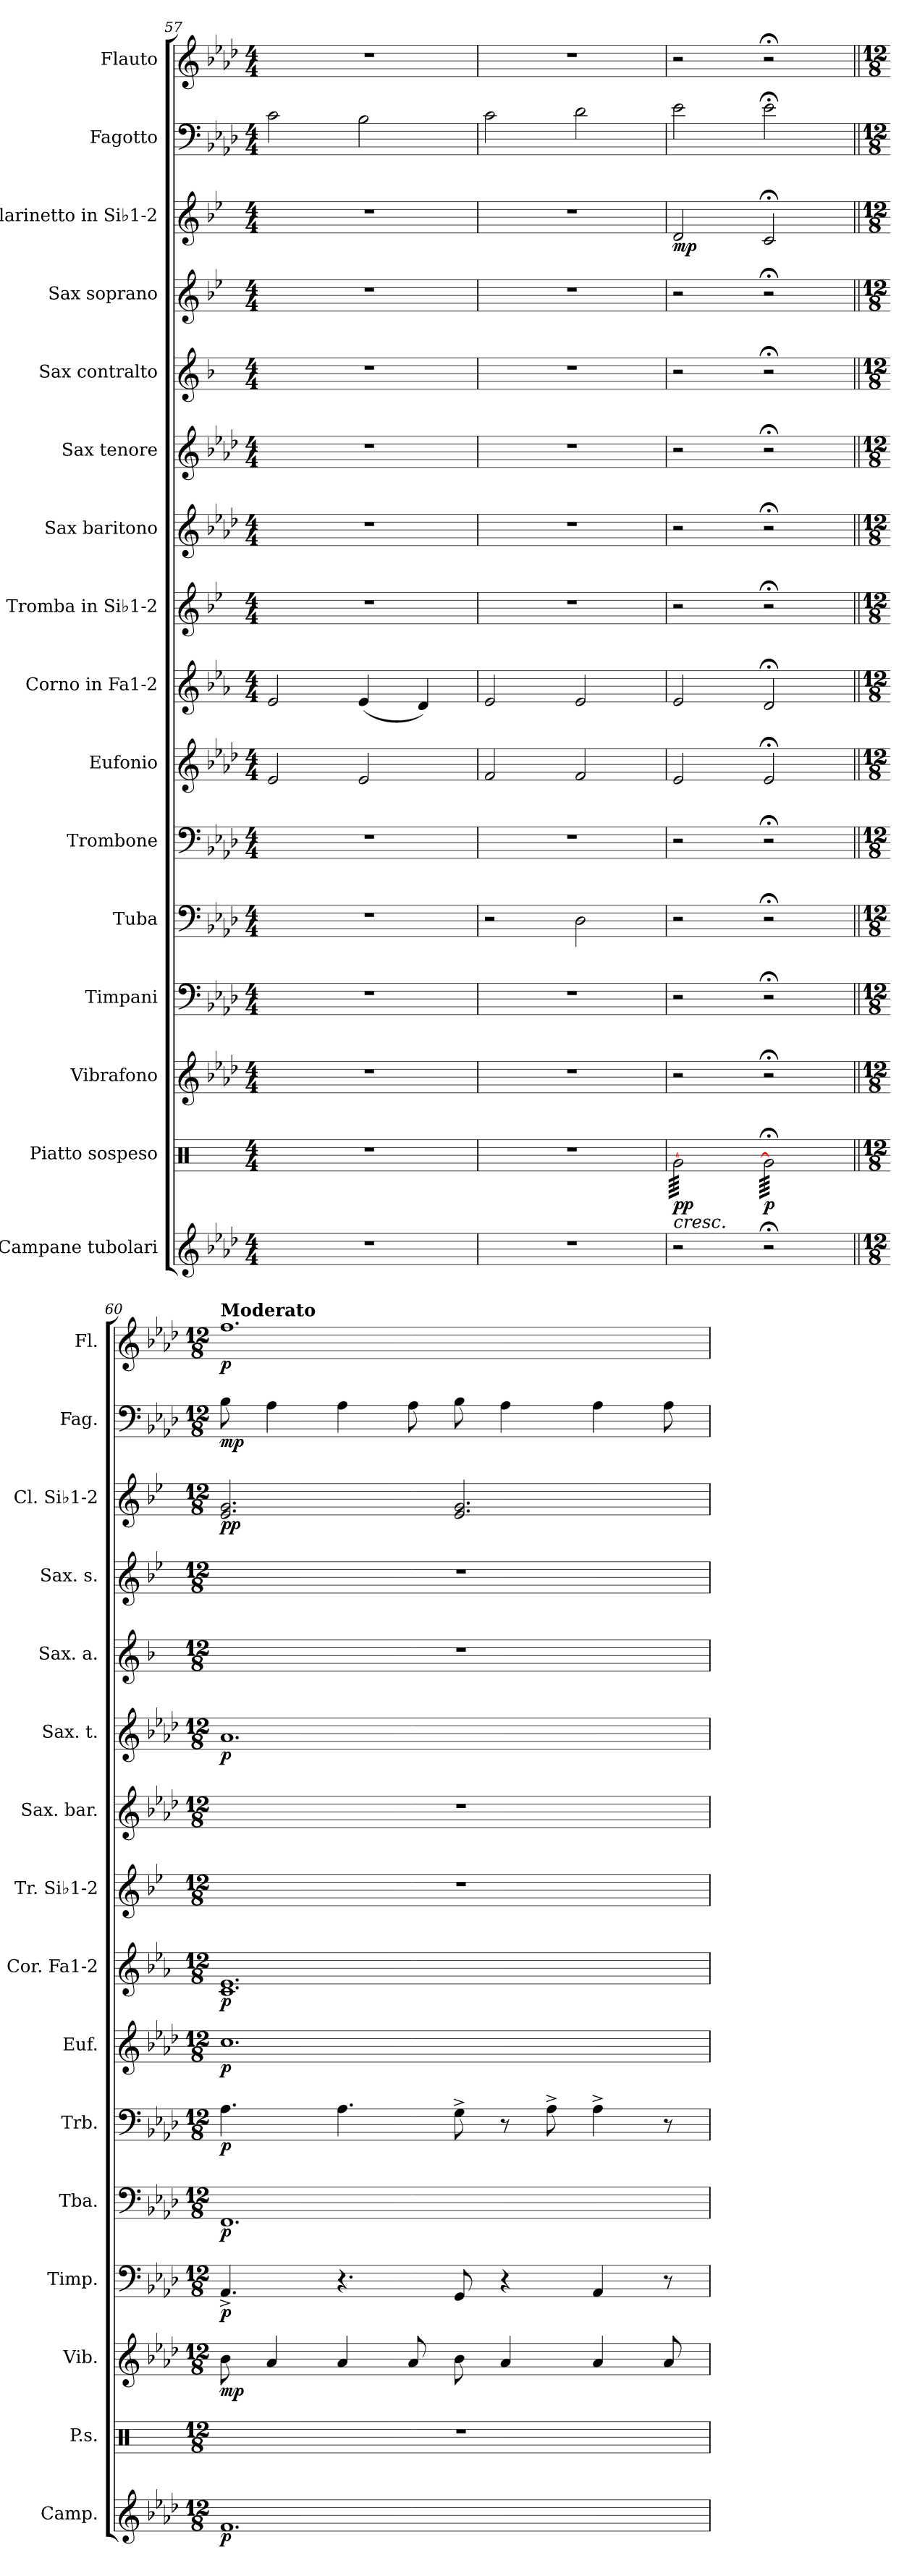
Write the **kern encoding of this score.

**kern	**dynam	**kern	**dynam	**kern	**dynam	**kern	**dynam	**kern	**dynam	**kern	**dynam	**kern	**dynam	**kern	**dynam	**kern	**kern	**kern	**dynam	**kern	**kern	**kern	**dynam	**kern	**dynam	**kern	**dynam
*part16	*part16	*part15	*part15	*part14	*part14	*part13	*part13	*part12	*part12	*part11	*part11	*part10	*part10	*part9	*part9	*part8	*part7	*part6	*part6	*part5	*part4	*part3	*part3	*part2	*part2	*part1	*part1
*staff16	*staff16	*staff15	*staff15	*staff14	*staff14	*staff13	*staff13	*staff12	*staff12	*staff11	*staff11	*staff10	*staff10	*staff9	*staff9	*staff8	*staff7	*staff6	*staff6	*staff5	*staff4	*staff3	*staff3	*staff2	*staff2	*staff1	*staff1
*I"Campane tubolari	*	*I"Piatto sospeso	*	*I"Vibrafono	*	*I"Timpani	*	*I"Tuba	*	*I"Trombone	*	*I"Eufonio	*	*I"Corno in Fa1-2	*	*I"Tromba in Si♭1-2	*I"Sax baritono	*I"Sax tenore	*	*I"Sax contralto	*I"Sax soprano	*I"Clarinetto in Si♭1-2	*	*I"Fagotto	*	*I"Flauto	*
*I'Camp.	*	*I'P.s.	*	*I'Vib.	*	*I'Timp.	*	*I'Tba.	*	*I'Trb.	*	*I'Euf.	*	*I'Cor. Fa1-2	*	*I'Tr. Si♭1-2	*I'Sax. bar.	*I'Sax. t.	*	*I'Sax. a.	*I'Sax. s.	*I'Cl. Si♭1-2	*	*I'Fag.	*	*I'Fl.	*
*clefG2	*	*clefX	*	*clefG2	*	*clefF4	*	*clefF4	*	*clefF4	*	*clefG2	*	*clefG2	*	*clefG2	*clefG2	*clefG2	*	*clefG2	*clefG2	*clefG2	*	*clefF4	*	*clefG2	*
*	*	*	*	*	*	*	*	*	*	*	*	*ITrd8c14	*	*ITrd4c7	*	*ITrd1c2	*ITrd12c21	*ITrd8c14	*	*ITrd5c9	*ITrd1c2	*ITrd1c2	*	*	*	*	*
*k[b-e-a-d-]	*	*k[]	*	*k[b-e-a-d-]	*	*k[b-e-a-d-]	*	*k[b-e-a-d-]	*	*k[b-e-a-d-]	*	*k[b-e-a-d-]	*	*k[b-e-a-d-]	*	*k[b-e-a-d-]	*k[b-e-a-d-]	*k[b-e-a-d-]	*	*k[b-e-a-d-]	*k[b-e-a-d-]	*k[b-e-a-d-]	*	*k[b-e-a-d-]	*	*k[b-e-a-d-]	*
*M4/4	*	*M4/4	*	*M4/4	*	*M4/4	*	*M4/4	*	*M4/4	*	*M4/4	*	*M4/4	*	*M4/4	*M4/4	*M4/4	*	*M4/4	*M4/4	*M4/4	*	*M4/4	*	*M4/4	*
=57	=57	=57	=57	=57	=57	=57	=57	=57	=57	=57	=57	=57	=57	=57	=57	=57	=57	=57	=57	=57	=57	=57	=57	=57	=57	=57	=57
1r	.	1r	.	1r	.	1r	.	1r	.	1r	.	2E-/	.	2A-/	.	1r	1r	1r	.	1r	1r	1r	.	2c\	.	1r	.
.	.	.	.	.	.	.	.	.	.	.	.	2E-/	.	(<4A-/	.	.	.	.	.	.	.	.	.	2B-\	.	.	.
.	.	.	.	.	.	.	.	.	.	.	.	.	.	4G/)	.	.	.	.	.	.	.	.	.	.	.	.	.
=58	=58	=58	=58	=58	=58	=58	=58	=58	=58	=58	=58	=58	=58	=58	=58	=58	=58	=58	=58	=58	=58	=58	=58	=58	=58	=58	=58
1r	.	1r	.	1r	.	1r	.	2r	.	1r	.	2F/	.	2A-/	.	1r	1r	1r	.	1r	1r	1r	.	2c\	.	1r	.
.	.	.	.	.	.	.	.	2D-\	.	.	.	2F/	.	2A-/	.	.	.	.	.	.	.	.	.	2d-\	.	.	.
!!LO:PB:g=z
=59	=59	=59	=59	=59	=59	=59	=59	=59	=59	=59	=59	=59	=59	=59	=59	=59	=59	=59	=59	=59	=59	=59	=59	=59	=59	=59	=59
!	!	!	!LO:HP:b	!	!	!	!	!	!	!	!	!	!	!	!	!	!	!	!	!	!	!	!	!	!	!	!
!	!	!	!LO:DY:n=1:b	!	!	!	!	!	!	!	!	!	!	!	!	!	!	!	!	!	!	!	!LO:DY:b	!	!	!	!
*	*	*tremolo	*	*	*	*	*	*	*	*	*	*	*	*	*	*	*	*	*	*	*	*	*	*	*	*	*
2r	.	[64Rg\LLLL	< pp	2r	.	2r	.	2r	.	2r	.	2E-/	.	2A-/	.	2r	2r	2r	.	2r	2r	2c/	mp	2e-\	.	2r	.
.	.	64Rg\	.	.	.	.	.	.	.	.	.	.	.	.	.	.	.	.	.	.	.	.	.	.	.	.	.
.	.	64Rg\	.	.	.	.	.	.	.	.	.	.	.	.	.	.	.	.	.	.	.	.	.	.	.	.	.
.	.	64Rg\	.	.	.	.	.	.	.	.	.	.	.	.	.	.	.	.	.	.	.	.	.	.	.	.	.
.	.	64Rg\	.	.	.	.	.	.	.	.	.	.	.	.	.	.	.	.	.	.	.	.	.	.	.	.	.
.	.	64Rg\	.	.	.	.	.	.	.	.	.	.	.	.	.	.	.	.	.	.	.	.	.	.	.	.	.
.	.	64Rg\	.	.	.	.	.	.	.	.	.	.	.	.	.	.	.	.	.	.	.	.	.	.	.	.	.
.	.	64Rg\	.	.	.	.	.	.	.	.	.	.	.	.	.	.	.	.	.	.	.	.	.	.	.	.	.
.	.	64Rg\	.	.	.	.	.	.	.	.	.	.	.	.	.	.	.	.	.	.	.	.	.	.	.	.	.
.	.	64Rg\	.	.	.	.	.	.	.	.	.	.	.	.	.	.	.	.	.	.	.	.	.	.	.	.	.
.	.	64Rg\	.	.	.	.	.	.	.	.	.	.	.	.	.	.	.	.	.	.	.	.	.	.	.	.	.
.	.	64Rg\	.	.	.	.	.	.	.	.	.	.	.	.	.	.	.	.	.	.	.	.	.	.	.	.	.
.	.	64Rg\	.	.	.	.	.	.	.	.	.	.	.	.	.	.	.	.	.	.	.	.	.	.	.	.	.
.	.	64Rg\	.	.	.	.	.	.	.	.	.	.	.	.	.	.	.	.	.	.	.	.	.	.	.	.	.
.	.	64Rg\	.	.	.	.	.	.	.	.	.	.	.	.	.	.	.	.	.	.	.	.	.	.	.	.	.
.	.	64Rg\	.	.	.	.	.	.	.	.	.	.	.	.	.	.	.	.	.	.	.	.	.	.	.	.	.
.	.	64Rg\	.	.	.	.	.	.	.	.	.	.	.	.	.	.	.	.	.	.	.	.	.	.	.	.	.
.	.	64Rg\	.	.	.	.	.	.	.	.	.	.	.	.	.	.	.	.	.	.	.	.	.	.	.	.	.
.	.	64Rg\	.	.	.	.	.	.	.	.	.	.	.	.	.	.	.	.	.	.	.	.	.	.	.	.	.
.	.	64Rg\	.	.	.	.	.	.	.	.	.	.	.	.	.	.	.	.	.	.	.	.	.	.	.	.	.
.	.	64Rg\	.	.	.	.	.	.	.	.	.	.	.	.	.	.	.	.	.	.	.	.	.	.	.	.	.
.	.	64Rg\	.	.	.	.	.	.	.	.	.	.	.	.	.	.	.	.	.	.	.	.	.	.	.	.	.
.	.	64Rg\	.	.	.	.	.	.	.	.	.	.	.	.	.	.	.	.	.	.	.	.	.	.	.	.	.
.	.	64Rg\	.	.	.	.	.	.	.	.	.	.	.	.	.	.	.	.	.	.	.	.	.	.	.	.	.
.	.	64Rg\	.	.	.	.	.	.	.	.	.	.	.	.	.	.	.	.	.	.	.	.	.	.	.	.	.
.	.	64Rg\	.	.	.	.	.	.	.	.	.	.	.	.	.	.	.	.	.	.	.	.	.	.	.	.	.
.	.	64Rg\	.	.	.	.	.	.	.	.	.	.	.	.	.	.	.	.	.	.	.	.	.	.	.	.	.
.	.	64Rg\	.	.	.	.	.	.	.	.	.	.	.	.	.	.	.	.	.	.	.	.	.	.	.	.	.
.	.	64Rg\	.	.	.	.	.	.	.	.	.	.	.	.	.	.	.	.	.	.	.	.	.	.	.	.	.
.	.	64Rg\	.	.	.	.	.	.	.	.	.	.	.	.	.	.	.	.	.	.	.	.	.	.	.	.	.
.	.	64Rg\	.	.	.	.	.	.	.	.	.	.	.	.	.	.	.	.	.	.	.	.	.	.	.	.	.
.	.	64Rg\JJJJ	.	.	.	.	.	.	.	.	.	.	.	.	.	.	.	.	.	.	.	.	.	.	.	.	.
!	!	!	!LO:DY:n=2:b	!	!	!	!	!	!	!	!	!	!	!	!	!	!	!	!	!	!	!	!	!	!	!	!
2r;<	.	64Rg;<\]LLLL	p	2r;<	.	2r;<	.	2r;<	.	2r;<	.	2E-;</	.	2G;</	.	2r;<	2r;<	2r;<	.	2r;<	2r;<	2B-;</	.	2e-;<\	.	2r;<	.
.	.	64Rg;<\	.	.	.	.	.	.	.	.	.	.	.	.	.	.	.	.	.	.	.	.	.	.	.	.	.
.	.	64Rg;<\	.	.	.	.	.	.	.	.	.	.	.	.	.	.	.	.	.	.	.	.	.	.	.	.	.
.	.	64Rg;<\	.	.	.	.	.	.	.	.	.	.	.	.	.	.	.	.	.	.	.	.	.	.	.	.	.
.	.	64Rg;<\	.	.	.	.	.	.	.	.	.	.	.	.	.	.	.	.	.	.	.	.	.	.	.	.	.
.	.	64Rg;<\	.	.	.	.	.	.	.	.	.	.	.	.	.	.	.	.	.	.	.	.	.	.	.	.	.
.	.	64Rg;<\	.	.	.	.	.	.	.	.	.	.	.	.	.	.	.	.	.	.	.	.	.	.	.	.	.
.	.	64Rg;<\	.	.	.	.	.	.	.	.	.	.	.	.	.	.	.	.	.	.	.	.	.	.	.	.	.
.	.	64Rg;<\	.	.	.	.	.	.	.	.	.	.	.	.	.	.	.	.	.	.	.	.	.	.	.	.	.
.	.	64Rg;<\	.	.	.	.	.	.	.	.	.	.	.	.	.	.	.	.	.	.	.	.	.	.	.	.	.
.	.	64Rg;<\	.	.	.	.	.	.	.	.	.	.	.	.	.	.	.	.	.	.	.	.	.	.	.	.	.
.	.	64Rg;<\	.	.	.	.	.	.	.	.	.	.	.	.	.	.	.	.	.	.	.	.	.	.	.	.	.
.	.	64Rg;<\	.	.	.	.	.	.	.	.	.	.	.	.	.	.	.	.	.	.	.	.	.	.	.	.	.
.	.	64Rg;<\	.	.	.	.	.	.	.	.	.	.	.	.	.	.	.	.	.	.	.	.	.	.	.	.	.
.	.	64Rg;<\	.	.	.	.	.	.	.	.	.	.	.	.	.	.	.	.	.	.	.	.	.	.	.	.	.
.	.	64Rg;<\	.	.	.	.	.	.	.	.	.	.	.	.	.	.	.	.	.	.	.	.	.	.	.	.	.
.	.	64Rg;<\	.	.	.	.	.	.	.	.	.	.	.	.	.	.	.	.	.	.	.	.	.	.	.	.	.
.	.	64Rg;<\	.	.	.	.	.	.	.	.	.	.	.	.	.	.	.	.	.	.	.	.	.	.	.	.	.
.	.	64Rg;<\	.	.	.	.	.	.	.	.	.	.	.	.	.	.	.	.	.	.	.	.	.	.	.	.	.
.	.	64Rg;<\	.	.	.	.	.	.	.	.	.	.	.	.	.	.	.	.	.	.	.	.	.	.	.	.	.
.	.	64Rg;<\	.	.	.	.	.	.	.	.	.	.	.	.	.	.	.	.	.	.	.	.	.	.	.	.	.
.	.	64Rg;<\	.	.	.	.	.	.	.	.	.	.	.	.	.	.	.	.	.	.	.	.	.	.	.	.	.
.	.	64Rg;<\	.	.	.	.	.	.	.	.	.	.	.	.	.	.	.	.	.	.	.	.	.	.	.	.	.
.	.	64Rg;<\	.	.	.	.	.	.	.	.	.	.	.	.	.	.	.	.	.	.	.	.	.	.	.	.	.
.	.	64Rg;<\	.	.	.	.	.	.	.	.	.	.	.	.	.	.	.	.	.	.	.	.	.	.	.	.	.
.	.	64Rg;<\	.	.	.	.	.	.	.	.	.	.	.	.	.	.	.	.	.	.	.	.	.	.	.	.	.
.	.	64Rg;<\	.	.	.	.	.	.	.	.	.	.	.	.	.	.	.	.	.	.	.	.	.	.	.	.	.
.	.	64Rg;<\	.	.	.	.	.	.	.	.	.	.	.	.	.	.	.	.	.	.	.	.	.	.	.	.	.
.	.	64Rg;<\	.	.	.	.	.	.	.	.	.	.	.	.	.	.	.	.	.	.	.	.	.	.	.	.	.
.	.	64Rg;<\	.	.	.	.	.	.	.	.	.	.	.	.	.	.	.	.	.	.	.	.	.	.	.	.	.
.	.	64Rg;<\	.	.	.	.	.	.	.	.	.	.	.	.	.	.	.	.	.	.	.	.	.	.	.	.	.
.	.	64Rg;<\JJJJ	.	.	.	.	.	.	.	.	.	.	.	.	.	.	.	.	.	.	.	.	.	.	.	.	.
*	*	*Xtremolo	*	*	*	*	*	*	*	*	*	*	*	*	*	*	*	*	*	*	*	*	*	*	*	*	*
.	.	.	[	.	.	.	.	.	.	.	.	.	.	.	.	.	.	.	.	.	.	.	.	.	.	.	.
=60||	=60||	=60||	=60||	=60||	=60||	=60||	=60||	=60||	=60||	=60||	=60||	=60||	=60||	=60||	=60||	=60||	=60||	=60||	=60||	=60||	=60||	=60||	=60||	=60||	=60||	=60||	=60||
!!LO:REH:place=s1:a:B:t=I
*M12/8	*	*M12/8	*	*M12/8	*	*M12/8	*	*M12/8	*	*M12/8	*	*M12/8	*	*M12/8	*	*M12/8	*M12/8	*M12/8	*	*M12/8	*M12/8	*M12/8	*	*M12/8	*	*M12/8	*
*	*	*	*	*	*	*	*	*	*	*	*	*	*	*	*	*	*	*	*	*	*	*	*	*	*	*MM117	*
!	!	!	!	!	!	!	!	!	!	!	!	!	!	!	!	!	!	!	!	!	!	!	!	!	!	!LO:TX:B:t=Moderato	!
!	!LO:DY:b	!	!	!	!LO:DY:b	!	!LO:DY:b	!	!LO:DY:b	!	!LO:DY:b	!	!LO:DY:b	!	!LO:DY:b	!	!	!	!LO:DY:b	!	!	!	!LO:DY:b	!	!	!	!
!	!	!	!	!	!	!	!	!	!	!	!	!	!	!	!	!	!	!	!	!	!	!	!LO:DY:n=1:b	!	!LO:DY:b	!	!LO:DY:b
1.f	p	1.r	.	8b-\	mp	4.AA-^/	p	1.FF	p	4.A-\	p	1.c	p	1.F 1.A-	p	1.r	1.r	1.A-	p	1.r	1.r	2.d-/ 2.f/	p p	8B-\	mp	1.ff	p
.	.	.	.	4a-/	.	.	.	.	.	.	.	.	.	.	.	.	.	.	.	.	.	.	.	4A-\	.	.	.
.	.	.	.	4a-/	.	4.r	.	.	.	4.A-\	.	.	.	.	.	.	.	.	.	.	.	.	.	4A-\	.	.	.
.	.	.	.	8a-/	.	.	.	.	.	.	.	.	.	.	.	.	.	.	.	.	.	.	.	8A-\	.	.	.
.	.	.	.	8b-\	.	8GG/	.	.	.	8G^\	.	.	.	.	.	.	.	.	.	.	.	2.d-/ 2.f/	.	8B-\	.	.	.
.	.	.	.	4a-/	.	4r	.	.	.	8r	.	.	.	.	.	.	.	.	.	.	.	.	.	4A-\	.	.	.
.	.	.	.	.	.	.	.	.	.	8A-^\	.	.	.	.	.	.	.	.	.	.	.	.	.	.	.	.	.
.	.	.	.	4a-/	.	4AA-/	.	.	.	4A-^\	.	.	.	.	.	.	.	.	.	.	.	.	.	4A-\	.	.	.
.	.	.	.	8a-/	.	8r	.	.	.	8r	.	.	.	.	.	.	.	.	.	.	.	.	.	8A-\	.	.	.
=	=	=	=	=	=	=	=	=	=	=	=	=	=	=	=	=	=	=	=	=	=	=	=	=	=	=	=
*-	*-	*-	*-	*-	*-	*-	*-	*-	*-	*-	*-	*-	*-	*-	*-	*-	*-	*-	*-	*-	*-	*-	*-	*-	*-	*-	*-
